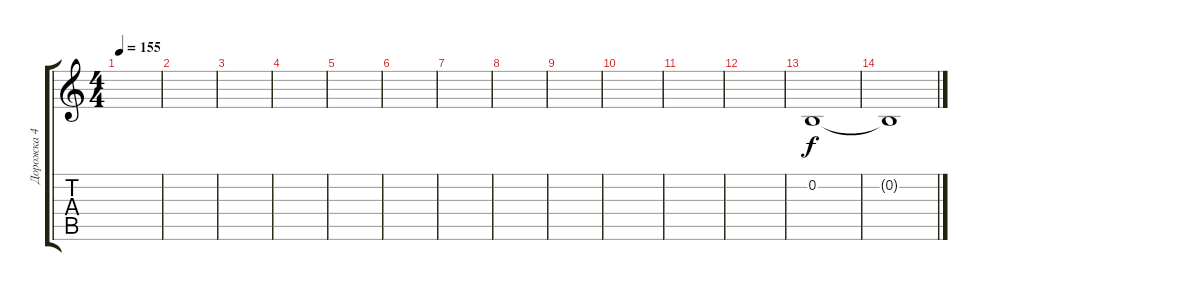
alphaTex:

\track ("Дорожка 4" "Дорожка 4") {solo instrument tuba}
\staff {score tabs}
\tuning (E4 B3 G3 D3 A2 E2) {hide}
\ts (4 4)
\tempo 155
\clef g2
\ks c
|
|
|
|
|
|
|
|
|
|
|
|
0.2.1 |
0.2{t}.1
